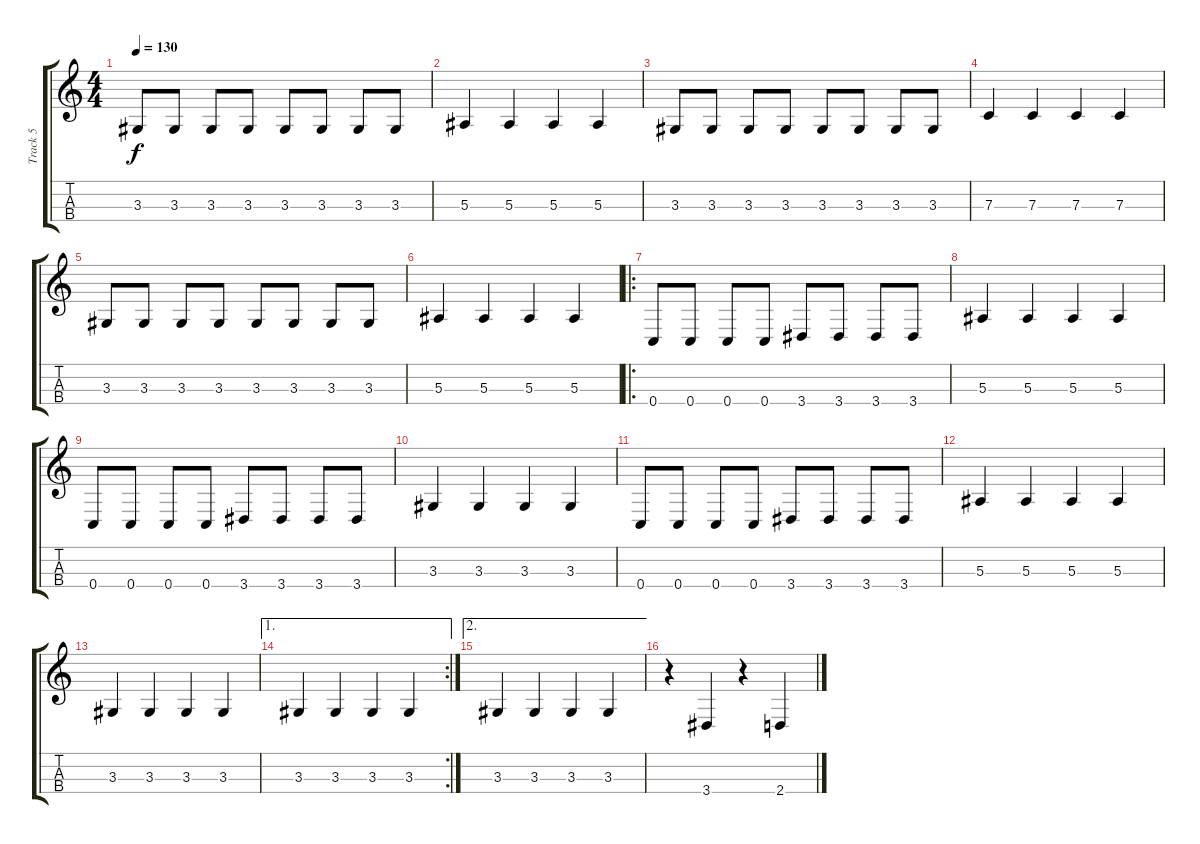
\track ("Track 5" "Track 5") {instrument electricbassfinger}
\staff {score tabs}
\tuning (Eb3 Bb2 F2 C2) {hide}
\ts (4 4)
\tempo 130
\clef g2
\ks c
3.3.8{dy f} 3.3.8 3.3.8 3.3.8 3.3.8 3.3.8 3.3.8 3.3.8 |
5.3.4 5.3.4 5.3.4 5.3.4 |
3.3.8 3.3.8 3.3.8 3.3.8 3.3.8 3.3.8 3.3.8 3.3.8 |
7.3.4 7.3.4 7.3.4 7.3.4 |
3.3.8 3.3.8 3.3.8 3.3.8 3.3.8 3.3.8 3.3.8 3.3.8 |
5.3.4 5.3.4 5.3.4 5.3.4 |
\ro
0.4.8 0.4.8 0.4.8 0.4.8 3.4.8 3.4.8 3.4.8 3.4.8 |
5.3.4 5.3.4 5.3.4 5.3.4 |
0.4.8 0.4.8 0.4.8 0.4.8 3.4.8 3.4.8 3.4.8 3.4.8 |
3.3.4 3.3.4 3.3.4 3.3.4 |
0.4.8 0.4.8 0.4.8 0.4.8 3.4.8 3.4.8 3.4.8 3.4.8 |
5.3.4 5.3.4 5.3.4 5.3.4 |
3.3.4 3.3.4 3.3.4 3.3.4 |
\ae 1
\rc 2
3.3.4 3.3.4 3.3.4 3.3.4 |
\ae 2
3.3.4 3.3.4 3.3.4 3.3.4 |
r.4 3.4.4 r.4 2.4.4
